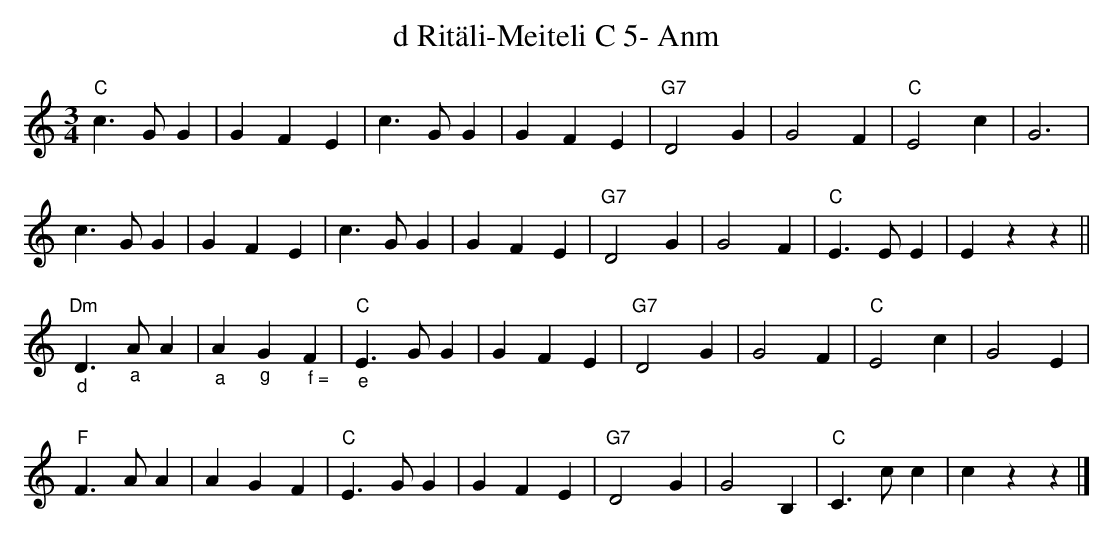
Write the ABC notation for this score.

X:1
T:d Ritäli-Meiteli C 5- Anm
M:3/4
L:1/4
K:Cmaj%%MIDI gchordon
"C"c>GG | GFE | c>GG | GFE | "G7"D2G | G2F | "C"E2c | G3 |
c>GG | GFE | c>GG | GFE | "G7"D2G | G2F | "C"E>E E | E zz ||
"Dm""_d""_"D>"_a"AA | "_a"A"_g"G"_  f ="F | "C""_e"E>GG | GFE | "G7"D2G | G2F | "C"E2c | G2E |
"F"F>AA | AGF | "C"E>GG | GFE | "G7"D2G | G2B, | "C"C>cc | czz |]
